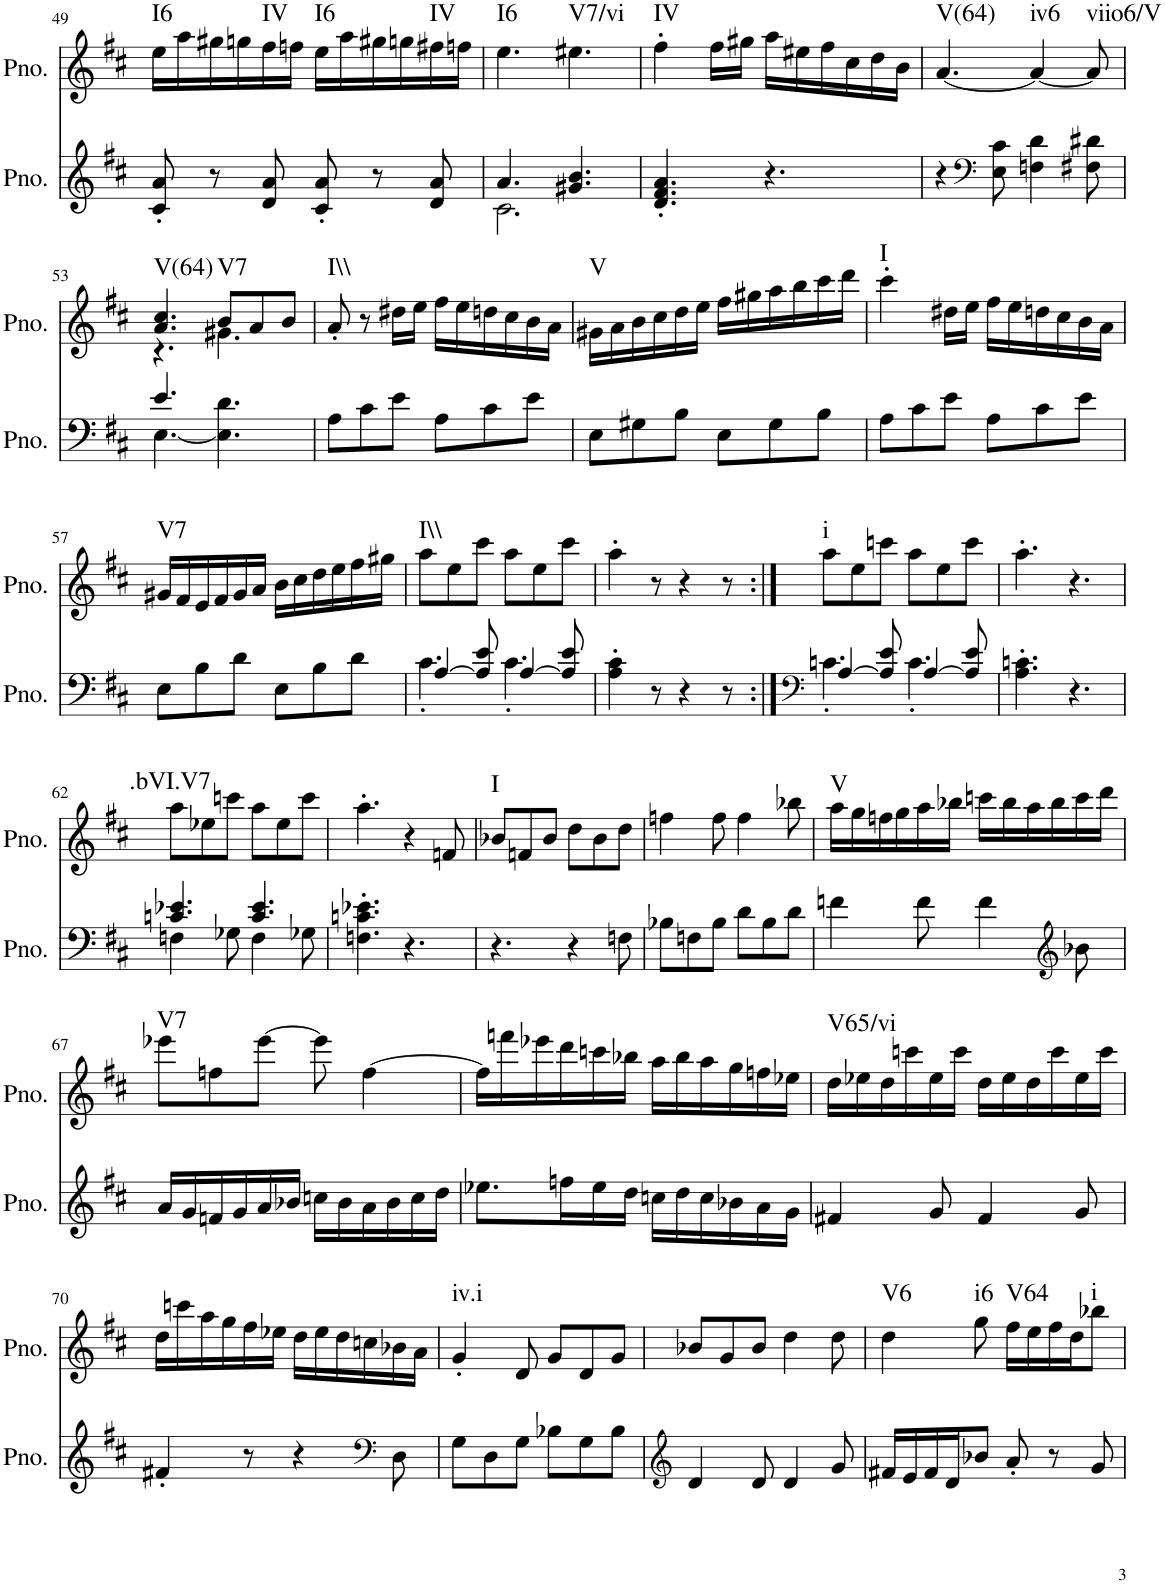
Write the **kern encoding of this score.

**kern	**kern	**harte
*part2	*part1	*part1
*staff2	*staff1	*
*I"Piano, unbenannt	*I"Piano, unbenannt	*
*I'Pno.	*I'Pno.	*
!!LO:PB:g=z
*clefG2	*clefG2	*
*k[f#c#]	*k[f#c#]	*
*M6/8	*M6/8	*
=49	=49	=49
!	!	!LO:H:kt=I6
8c#/' 8a/'	16ee\LL	N
.	16aa\	.
8r	16gg#X\	.
.	16ggn\	.
!	!	!LO:H:kt=IV
8d/ 8a/	16ff#\	N
.	16ffn\JJ	.
!	!	!LO:H:kt=I6
8c#/' 8a/'	16ee\LL	N
.	16aa\	.
8r	16gg#X\	.
.	16ggn\	.
!	!	!LO:H:kt=IV
8d/ 8a/	16ff#X\	N
.	16ffn\JJ	.
=50	=50	=50
*^	*	*
!	!	!	!LO:H:kt=I6
4.a/	2.c#\	4.ee\	N
!	!	!	!LO:H:kt=V7/vi
4.g#X/ 4.b/	.	4.ee#X\	N
*v	*v	*	*
=51	=51	=51
!	!	!LO:H:kt=IV
4.d/' 4.f#/' 4.a/'	4ff#'\	N
.	16ff#\LL	.
.	16gg#X\JJ	.
4.r	16aa\LL	.
.	16ee#X\	.
.	16ff#\	.
.	16cc#\	.
.	16dd\	.
.	16b\JJ	.
=52	=52	=52
!	!	!LO:H:kt=V(64)
4r	[4.a/	N
*clefF4	*	*
8E\ 8c#\	.	.
!	!	!LO:H:kt=iv6
4Fn\ 4d\	4a/_	N
!	!	!LO:H:kt=viio6/V
8F#X\ 8d#X\	8a/]	N
!!LO:LB:g=z
=53	=53	=53
*^	*^	*
!	!	!	!	!LO:H:kt=V(64)
4.e/	[4.E\	4.a/ 4.cc#/	4.r	N
!	!	!	!	!LO:H:kt=V7
4.ryy	4.E\] 4.d\	8b/L	4.g#X\	N
.	.	8a/	.	.
.	.	8b/J	.	.
*v	*v	*	*	*
*	*v	*v	*
=54	=54	=54
!	!	!LO:H:kt=I\\
8A\L	8a'/	N
8c#\	8r	.
8e\J	16dd#X\LL	.
.	16ee\JJ	.
8A\L	16ff#\LL	.
.	16ee\	.
8c#\	16ddn\	.
.	16cc#\	.
8e\J	16b\	.
.	16a\JJ	.
=55	=55	=55
!	!	!LO:H:kt=V
8E\L	16g#X\LL	N
.	16a\	.
8G#X\	16b\	.
.	16cc#\	.
8B\J	16dd\	.
.	16ee\JJ	.
8E\L	16ff#\LL	.
.	16gg#X\	.
8G#\	16aa\	.
.	16bb\	.
8B\J	16ccc#\	.
.	16ddd\JJ	.
=56	=56	=56
!	!	!LO:H:kt=I
8A\L	4ccc#'\	N
8c#\	.	.
8e\J	16dd#X\LL	.
.	16ee\JJ	.
8A\L	16ff#\LL	.
.	16ee\	.
8c#\	16ddn\	.
.	16cc#\	.
8e\J	16b\	.
.	16a\JJ	.
!!LO:LB:g=z
=57	=57	=57
!	!	!LO:H:kt=V7
8E\L	16g#X/LL	N
.	16f#/	.
8B\	16e/	.
.	16f#/	.
8d\J	16g#/	.
.	16a/JJ	.
8E\L	16b\LL	.
.	16cc#\	.
8B\	16dd\	.
.	16ee\	.
8d\J	16ff#\	.
.	16gg#X\JJ	.
=58	=58	=58
*^	*	*
!	!	!	!LO:H:kt=I\\
[4A/	4.c#'\	8aa\L	N
.	.	8ee\	.
8A/] 8e/	.	8ccc#\J	.
[4A/	4.c#'\	8aa\L	.
.	.	8ee\	.
8A/] 8e/	.	8ccc#\J	.
*v	*v	*	*
=59	=59	=59
4A\' 4c#\'	4aa'\	.
8r	8r	.
4r	4r	.
8r	8r	.
=60:|!	=60:|!	=60:|!
*clefF4	*	*
*^	*	*
!	!	!	!LO:H:kt=i
[4A/	4.cn'\	8aa\L	N
.	.	8ee\	.
8A/] 8e/	.	8cccn\J	.
[4A/	4.c'\	8aa\L	.
.	.	8ee\	.
8A/] 8e/	.	8ccc\J	.
*v	*v	*	*
=61	=61	=61
4.A\' 4.cn\'	4.aa'\	.
4.r	4.r	.
!!LO:LB:g=z
=62	=62	=62
*^	*	*
!	!	!	!LO:H:kt=.bVI.V7
4.cn/ 4.e-X/	4Fn\	8aa\L	N
.	.	8ee-X\	.
.	8G-X\	8cccn\J	.
4.c/ 4.e-/	4F\	8aa\L	.
.	.	8ee-\	.
.	8G-X\	8ccc\J	.
*v	*v	*	*
=63	=63	=63
4.Fn\' 4.cn\' 4.e-X\'	4.aa'\	.
4.r	4r	.
.	8fn/	.
=64	=64	=64
!	!	!LO:H:kt=I
4.r	8b-X/L	N
.	8fn/	.
.	8b-/J	.
4r	8dd\L	.
.	8b-\	.
8Fn\	8dd\J	.
=65	=65	=65
8B-X\L	4ffn\	.
8Fn\	.	.
8B-\J	8ff\	.
8d\L	4ff\	.
8B-\	.	.
8d\J	8bb-X\	.
=66	=66	=66
!	!	!LO:H:kt=V
4fn\	16aa\LL	N
.	16gg\	.
.	16ffn\	.
.	16gg\	.
8f\	16aa\	.
.	16bb-X\JJ	.
4f\	16cccn\LL	.
.	16bb-\	.
.	16aa\	.
.	16bb-\	.
*clefG2	*	*
8b-X\	16ccc\	.
.	16ddd\JJ	.
!!LO:LB:g=z
=67	=67	=67
!	!	!LO:H:kt=V7
16a/LL	8eee-X\L	N
16g/	.	.
16fn/	8ffn\	.
16g/	.	.
16a/	[8eee-\J	.
16b-X/JJ	.	.
16ccn\LL	8eee-\]	.
16b-\	.	.
16a\	[4ff\	.
16b-\	.	.
16cc\	.	.
16dd\JJ	.	.
=68	=68	=68
8.ee-X\L	16ff\LL]	.
.	16fffn\	.
.	16eee-X\	.
16ffn\L	16ddd\	.
16ee-\	16cccn\	.
16dd\JJ	16bb-X\JJ	.
16ccn\LL	16aa\LL	.
16dd\	16bb-\	.
16cc\	16aa\	.
16b-X\	16gg\	.
16a\	16ffn\	.
16g\JJ	16ee-X\JJ	.
=69	=69	=69
!	!	!LO:H:kt=V65/vi
4f#X/	16dd\LL	N
.	16ee-X\	.
.	16dd\	.
.	16cccn\	.
8g/	16ee-\	.
.	16ccc\JJ	.
4f#/	16dd\LL	.
.	16ee-\	.
.	16dd\	.
.	16ccc\	.
8g/	16ee-\	.
.	16ccc\JJ	.
!!LO:LB:g=z
=70	=70	=70
4f#X'/	16dd\LL	.
.	16cccn\	.
.	16aa\	.
.	16gg\	.
8r	16ff#\	.
.	16ee-X\JJ	.
4r	16dd\LL	.
.	16ee-\	.
.	16dd\	.
.	16ccn\	.
*clefF4	*	*
8D\	16b-X\	.
.	16a\JJ	.
=71	=71	=71
!	!	!LO:H:kt=iv.i
8G\L	4g'/	N
8D\	.	.
8G\J	8d/	.
8B-X\L	8g/L	.
8G\	8d/	.
8B-\J	8g/J	.
=72	=72	=72
*clefG2	*	*
4d/	8b-X/L	.
.	8g/	.
8d/	8b-/J	.
4d/	4dd\	.
8g/	8dd\	.
=73	=73	=73
!	!	!LO:H:kt=V6
16f#X/LL	4dd\	N
16e/	.	.
16f#/	.	.
16d/J	.	.
!	!	!LO:H:kt=i6
8b-X/J	8gg\	N
!	!	!LO:H:kt=V64
8a'/	16ff#\LL	N
.	16ee\	.
8r	16ff#\	.
.	16dd\J	.
!	!	!LO:H:kt=i
8g/	8bb-X\J	N
=	=	=
*-	*-	*-
